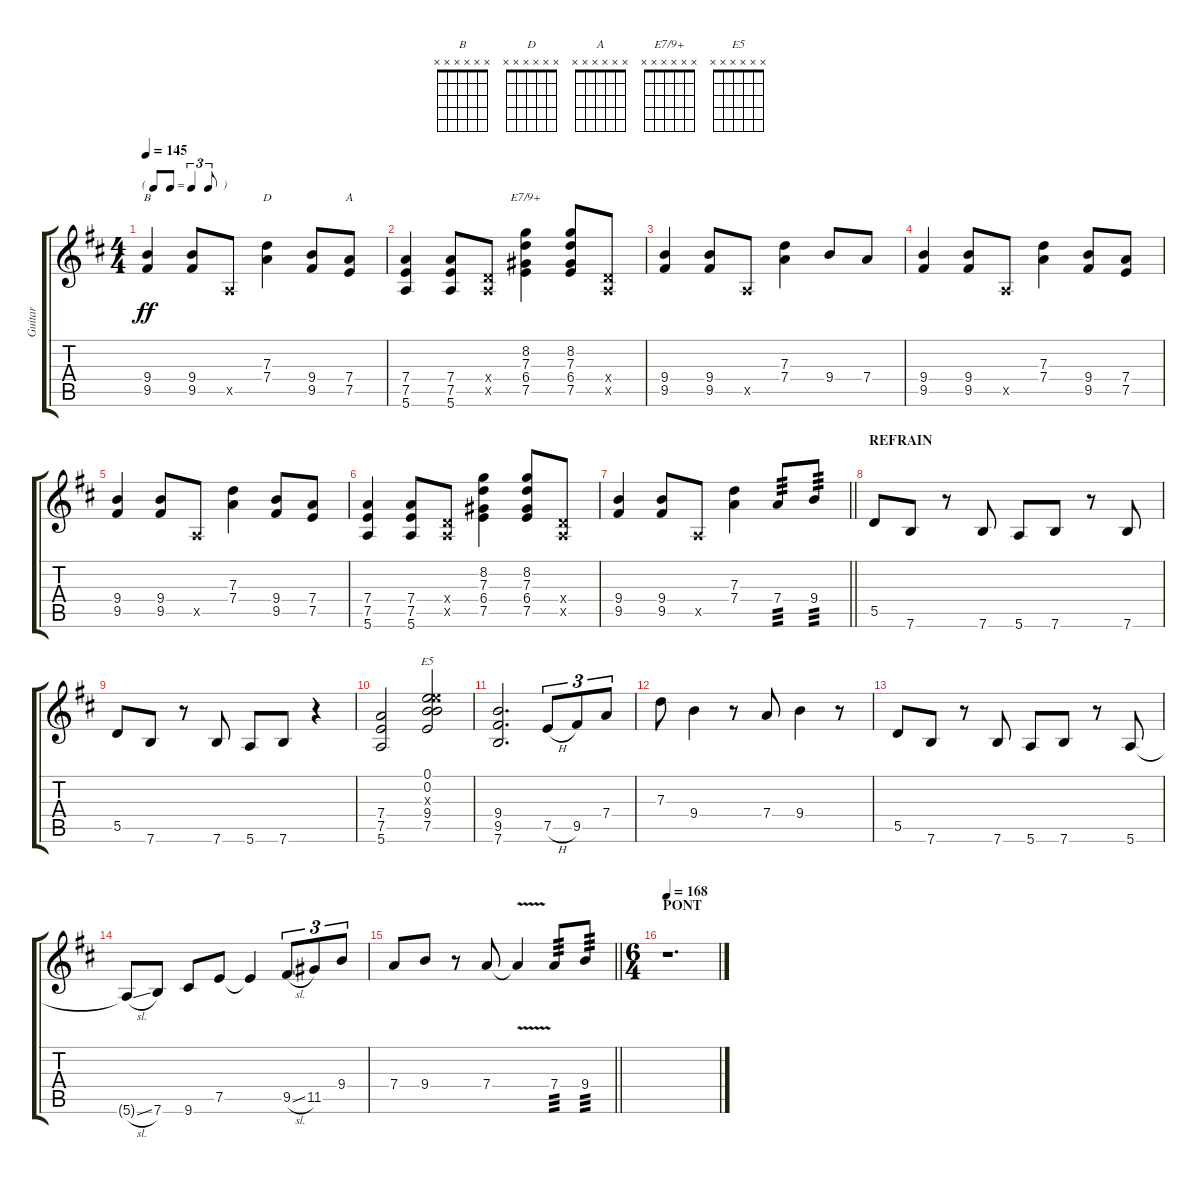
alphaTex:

\track ("Guitar" "Guitar") {instrument distortionguitar}
\staff {score tabs}
\tuning (E4 B3 G3 D3 A2 E2) {hide}
\chord ("B" x x x x x x)
\chord ("D" x x x x x x)
\chord ("A" x x x x x x)
\chord ("E7/9+" x x x x x x)
\chord ("E5" x x x x x x)
\ts (4 4)
\tf triplet8th
\tempo 145
\clef g2
\ks d
(9.4 9.5).4{ch "B" dy ff} (9.4 9.5).8 0.5{x}.8 (7.3 7.4).4{ch "D"} (9.4 9.5).8 (7.4 7.5).8{ch "A"} |
(7.4 7.5 5.6).4 (7.4 7.5 5.6).8 (0.4{x} 0.5{x}).8 (8.2 7.3 6.4 7.5).4{ch "E7/9+"} (8.2 7.3 6.4 7.5).8 (0.4{x} 0.5{x}).8 |
(9.4 9.5).4 (9.4 9.5).8 0.5{x}.8 (7.3 7.4).4 9.4.8 7.4.8 |
(9.4 9.5).4 (9.4 9.5).8 0.5{x}.8 (7.3 7.4).4 (9.4 9.5).8 (7.4 7.5).8 |
(9.4 9.5).4 (9.4 9.5).8 0.5{x}.8 (7.3 7.4).4 (9.4 9.5).8 (7.4 7.5).8 |
(7.4 7.5 5.6).4 (7.4 7.5 5.6).8 (0.4{x} 0.5{x}).8 (8.2 7.3 6.4 7.5).4 (8.2 7.3 6.4 7.5).8 (0.4{x} 0.5{x}).8 |
\barLineRight lightlight
(9.4 9.5).4 (9.4 9.5).8 0.5{x}.8 (7.3 7.4).4 7.4.8{tp 3} 9.4.8{tp 3} |
\section ("" "REFRAIN")
5.5.8 7.6.8 r.8 7.6.8 5.6.8 7.6.8 r.8 7.6.8 |
5.5.8 7.6.8 r.8 7.6.8 5.6.8 7.6.8 r.4 |
(7.4 7.5 5.6).2 (0.1 0.2 9.3{x} 9.4 7.5).2{ch "E5"} |
(9.4 9.5 7.6).2{d} 7.5{h}.8{tu (3 2)} 9.5.8{tu (3 2)} 7.4.8{tu (3 2)} |
7.3.8 9.4.4 r.8 7.4.8 9.4.4 r.8 |
5.5.8 7.6.8 r.8 7.6.8 5.6.8 7.6.8 r.8 5.6.8 |
5.6{sl t}.8 7.6.8 9.6.8 7.5.8 7.5{t}.4 9.5{sl}.8{tu (3 2)} 11.5.8{tu (3 2)} 9.4.8{tu (3 2)} |
\barLineRight lightlight
7.4.8 9.4.8 r.8 7.4.8 7.4{v t}.4 7.4.8{tp 3} 9.4.8{tp 3} |
\ts (6 4)
\section ("" "PONT")
\tempo 168
r.1{d}
